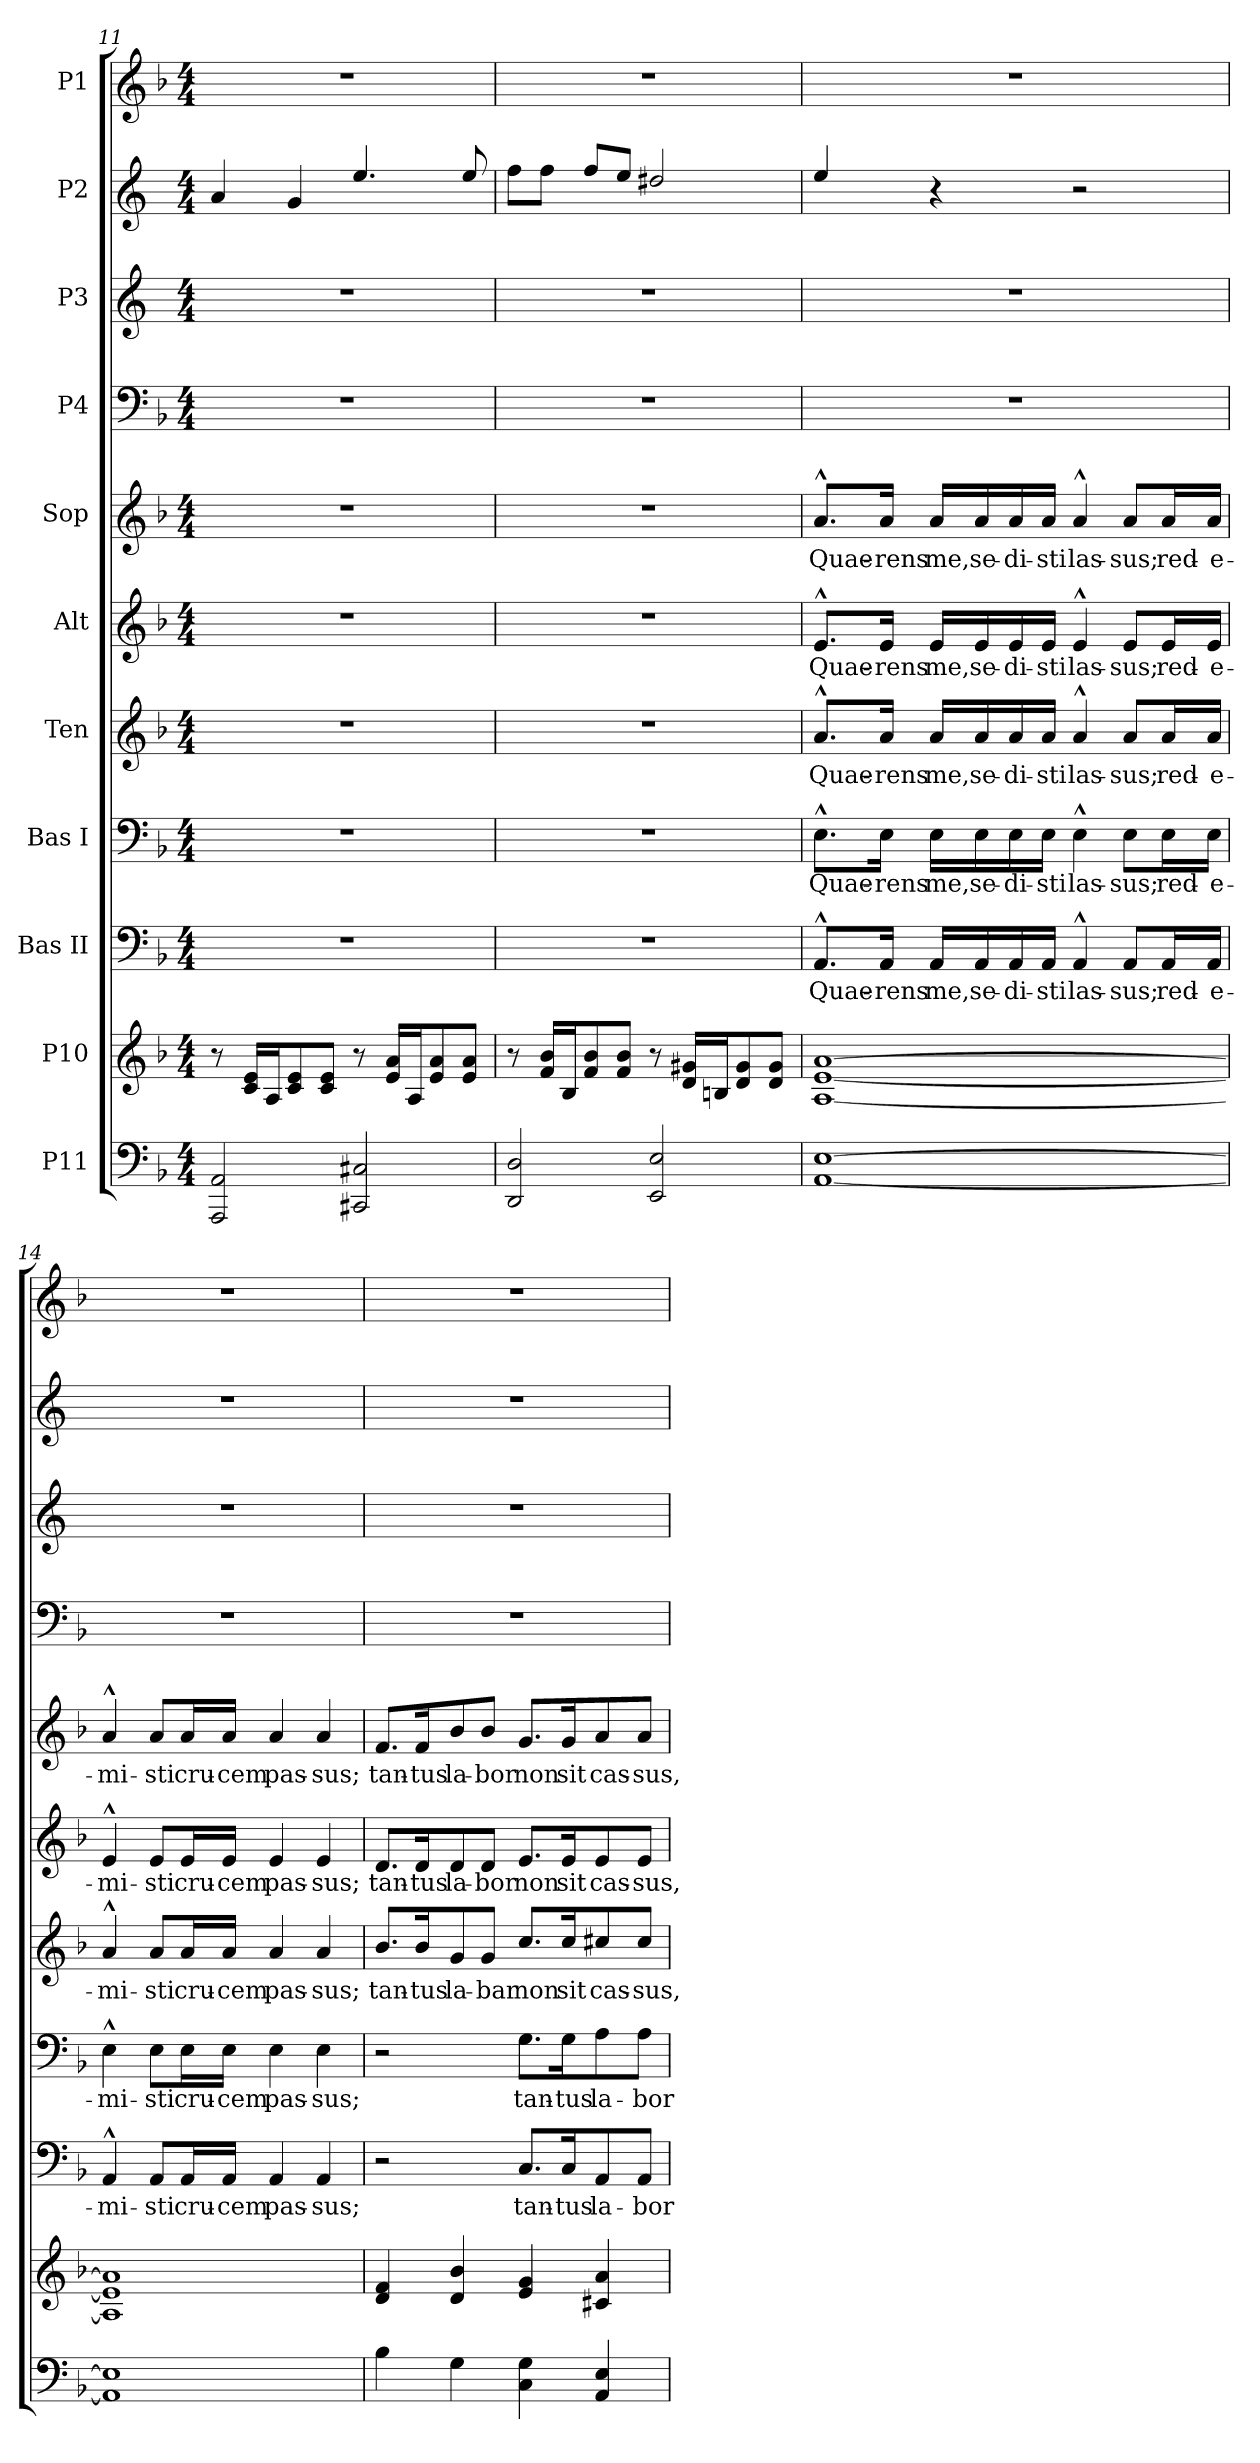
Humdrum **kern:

**kern	**kern	**kern	**text	**kern	**text	**kern	**text	**kern	**text	**kern	**text	**kern	**kern	**kern	**kern
*part11	*part10	*part9	*part9	*part8	*part8	*part7	*part7	*part6	*part6	*part5	*part5	*part4	*part3	*part2	*part1
*staff11	*staff10	*staff9	*staff9	*staff8	*staff8	*staff7	*staff7	*staff6	*staff6	*staff5	*staff5	*staff4	*staff3	*staff2	*staff1
*I"P11	*I"P10	*I"Bas II	*	*I"Bas I	*	*I"Ten	*	*I"Alt	*	*I"Sop	*	*I"P4	*I"P3	*I"P2	*I"P1
*clefF4	*clefG2	*clefF4	*	*clefF4	*	*clefG2	*	*clefG2	*	*clefG2	*	*clefF4	*clefG2	*clefG2	*clefG2
*	*	*	*	*	*	*ITrd7c12	*	*	*	*	*	*	*ITrd4c7	*ITrd4c7	*
*k[b-]	*k[b-]	*k[b-]	*	*k[b-]	*	*k[b-]	*	*k[b-]	*	*k[b-]	*	*k[b-]	*k[b-]	*k[b-]	*k[b-]
*F:	*F:	*F:	*	*F:	*	*	*	*F:	*	*F:	*	*F:	*F:	*F:	*F:
*M4/4	*M4/4	*M4/4	*	*M4/4	*	*M4/4	*	*M4/4	*	*M4/4	*	*M4/4	*M4/4	*M4/4	*M4/4
=11	=11	=11	=11	=11	=11	=11	=11	=11	=11	=11	=11	=11	=11	=11	=11
2AAA/ 2AA/	8r	1r	.	1r	.	1r	.	1r	.	1r	.	1r	1r	4d/	1r
.	16c/ 16e/LL	.	.	.	.	.	.	.	.	.	.	.	.	.	.
.	16A/J	.	.	.	.	.	.	.	.	.	.	.	.	.	.
.	8c/ 8e/	.	.	.	.	.	.	.	.	.	.	.	.	4c/	.
.	8c/ 8e/J	.	.	.	.	.	.	.	.	.	.	.	.	.	.
2CC#X/ 2C#X/	8r	.	.	.	.	.	.	.	.	.	.	.	.	4.a/	.
.	16e/ 16a/LL	.	.	.	.	.	.	.	.	.	.	.	.	.	.
.	16A/J	.	.	.	.	.	.	.	.	.	.	.	.	.	.
.	8e/ 8a/	.	.	.	.	.	.	.	.	.	.	.	.	.	.
.	8e/ 8a/J	.	.	.	.	.	.	.	.	.	.	.	.	8a/	.
=12	=12	=12	=12	=12	=12	=12	=12	=12	=12	=12	=12	=12	=12	=12	=12
2DD/ 2D/	8r	1r	.	1r	.	1r	.	1r	.	1r	.	1r	1r	8b-\L	1r
.	16f/ 16b-/LL	.	.	.	.	.	.	.	.	.	.	.	.	8b-\J	.
.	16B-/J	.	.	.	.	.	.	.	.	.	.	.	.	.	.
.	8f/ 8b-/	.	.	.	.	.	.	.	.	.	.	.	.	8b-/L	.
.	8f/ 8b-/J	.	.	.	.	.	.	.	.	.	.	.	.	8a/J	.
2EE/ 2E/	8r	.	.	.	.	.	.	.	.	.	.	.	.	2g#X/	.
.	16d/ 16g#X/LL	.	.	.	.	.	.	.	.	.	.	.	.	.	.
.	16Bn/J	.	.	.	.	.	.	.	.	.	.	.	.	.	.
.	8d/ 8g#/	.	.	.	.	.	.	.	.	.	.	.	.	.	.
.	8d/ 8g#/J	.	.	.	.	.	.	.	.	.	.	.	.	.	.
=13	=13	=13	=13	=13	=13	=13	=13	=13	=13	=13	=13	=13	=13	=13	=13
!	!	!	!LO:LY:b	!	!LO:LY:b	!	!LO:LY:b	!	!LO:LY:b	!	!LO:LY:b	!	!	!	!
[1AA [1E	[1A [1e [1a	8.AA^^/L	Quae-	8.E^^\L	Quae-	8.A^^/L	Quae-	8.e^^/L	Quae-	8.a^^/L	Quae-	1r	1r	4a/	1r
!	!	!	!LO:LY:b	!	!LO:LY:b	!	!LO:LY:b	!	!LO:LY:b	!	!LO:LY:b	!	!	!	!
.	.	16AA/Jk	-rens	16E\Jk	-rens	16A/Jk	-rens	16e/Jk	-rens	16a/Jk	-rens	.	.	.	.
!	!	!	!LO:LY:b	!	!LO:LY:b	!	!LO:LY:b	!	!LO:LY:b	!	!LO:LY:b	!	!	!	!
.	.	16AA/LL	me,	16E\LL	me,	16A/LL	me,	16e/LL	me,	16a/LL	me,	.	.	4r	.
!	!	!	!LO:LY:b	!	!LO:LY:b	!	!LO:LY:b	!	!LO:LY:b	!	!LO:LY:b	!	!	!	!
.	.	16AA/	se-	16E\	se-	16A/	se-	16e/	se-	16a/	se-	.	.	.	.
!	!	!	!LO:LY:b	!	!LO:LY:b	!	!LO:LY:b	!	!LO:LY:b	!	!LO:LY:b	!	!	!	!
.	.	16AA/	-di-	16E\	-di-	16A/	-di-	16e/	-di-	16a/	-di-	.	.	.	.
!	!	!	!LO:LY:b	!	!LO:LY:b	!	!LO:LY:b	!	!LO:LY:b	!	!LO:LY:b	!	!	!	!
.	.	16AA/JJ	-sti	16E\JJ	-sti	16A/JJ	-sti	16e/JJ	-sti	16a/JJ	-sti	.	.	.	.
!	!	!	!LO:LY:b	!	!LO:LY:b	!	!LO:LY:b	!	!LO:LY:b	!	!LO:LY:b	!	!	!	!
.	.	4AA^^/	las-	4E^^\	las-	4A^^/	las-	4e^^/	las-	4a^^/	las-	.	.	2r	.
!	!	!	!LO:LY:b	!	!LO:LY:b	!	!LO:LY:b	!	!LO:LY:b	!	!LO:LY:b	!	!	!	!
.	.	8AA/L	-sus;	8E\L	-sus;	8A/L	-sus;	8e/L	-sus;	8a/L	-sus;	.	.	.	.
!	!	!	!LO:LY:b	!	!LO:LY:b	!	!LO:LY:b	!	!LO:LY:b	!	!LO:LY:b	!	!	!	!
.	.	16AA/L	red-	16E\L	red-	16A/L	red-	16e/L	red-	16a/L	red-	.	.	.	.
!	!	!	!LO:LY:b	!	!LO:LY:b	!	!LO:LY:b	!	!LO:LY:b	!	!LO:LY:b	!	!	!	!
.	.	16AA/JJ	-e-	16E\JJ	-e-	16A/JJ	-e-	16e/JJ	-e-	16a/JJ	-e-	.	.	.	.
=14	=14	=14	=14	=14	=14	=14	=14	=14	=14	=14	=14	=14	=14	=14	=14
!	!	!	!LO:LY:b	!	!LO:LY:b	!	!LO:LY:b	!	!LO:LY:b	!	!LO:LY:b	!	!	!	!
1AA] 1E]	1A] 1e] 1a]	4AA^^/	-mi-	4E^^\	-mi-	4A^^/	-mi-	4e^^/	-mi-	4a^^/	-mi-	1r	1r	1r	1r
!	!	!	!LO:LY:b	!	!LO:LY:b	!	!LO:LY:b	!	!LO:LY:b	!	!LO:LY:b	!	!	!	!
.	.	8AA/L	-sti	8E\L	-sti	8A/L	-sti	8e/L	-sti	8a/L	-sti	.	.	.	.
!	!	!	!LO:LY:b	!	!LO:LY:b	!	!LO:LY:b	!	!LO:LY:b	!	!LO:LY:b	!	!	!	!
.	.	16AA/L	cru-	16E\L	cru-	16A/L	cru-	16e/L	cru-	16a/L	cru-	.	.	.	.
!	!	!	!LO:LY:b	!	!LO:LY:b	!	!LO:LY:b	!	!LO:LY:b	!	!LO:LY:b	!	!	!	!
.	.	16AA/JJ	-cem	16E\JJ	-cem	16A/JJ	-cem	16e/JJ	-cem	16a/JJ	-cem	.	.	.	.
!	!	!	!LO:LY:b	!	!LO:LY:b	!	!LO:LY:b	!	!LO:LY:b	!	!LO:LY:b	!	!	!	!
.	.	4AA/	pas-	4E\	pas-	4A/	pas-	4e/	pas-	4a/	pas-	.	.	.	.
!	!	!	!LO:LY:b	!	!LO:LY:b	!	!LO:LY:b	!	!LO:LY:b	!	!LO:LY:b	!	!	!	!
.	.	4AA/	-sus;	4E\	-sus;	4A/	-sus;	4e/	-sus;	4a/	-sus;	.	.	.	.
=15	=15	=15	=15	=15	=15	=15	=15	=15	=15	=15	=15	=15	=15	=15	=15
!	!	!	!	!	!	!	!LO:LY:b	!	!LO:LY:b	!	!LO:LY:b	!	!	!	!
4B-\	4d/ 4f/	2r	.	2r	.	8.B-/L	tan-	8.d/L	tan-	8.f/L	tan-	1r	1r	1r	1r
!	!	!	!	!	!	!	!LO:LY:b	!	!LO:LY:b	!	!LO:LY:b	!	!	!	!
.	.	.	.	.	.	16B-/K	-tus	16d/K	-tus	16f/K	-tus	.	.	.	.
!	!	!	!	!	!	!	!LO:LY:b	!	!LO:LY:b	!	!LO:LY:b	!	!	!	!
4G\	4d/ 4b-/	.	.	.	.	8G/	la-	8d/	la-	8b-/	la-	.	.	.	.
!	!	!	!	!	!	!	!LO:LY:b	!	!LO:LY:b	!	!LO:LY:b	!	!	!	!
.	.	.	.	.	.	8G/J	-bar	8d/J	-bor	8b-/J	-bor	.	.	.	.
!	!	!	!LO:LY:b	!	!LO:LY:b	!	!LO:LY:b	!	!LO:LY:b	!	!LO:LY:b	!	!	!	!
4C\ 4G\	4e/ 4g/	8.C/L	tan-	8.G\L	tan-	8.c/L	non	8.e/L	non	8.g/L	non	.	.	.	.
!	!	!	!LO:LY:b	!	!LO:LY:b	!	!LO:LY:b	!	!LO:LY:b	!	!LO:LY:b	!	!	!	!
.	.	16C/K	-tus	16G\K	-tus	16c/K	sit	16e/K	sit	16g/K	sit	.	.	.	.
!	!	!	!LO:LY:b	!	!LO:LY:b	!	!LO:LY:b	!	!LO:LY:b	!	!LO:LY:b	!	!	!	!
4AA/ 4E/	4c#X/ 4a/	8AA/	la-	8A\	la-	8c#X/	cas-	8e/	cas-	8a/	cas-	.	.	.	.
!	!	!	!LO:LY:b	!	!LO:LY:b	!	!LO:LY:b	!	!LO:LY:b	!	!LO:LY:b	!	!	!	!
.	.	8AA/J	-bor	8A\J	-bor	8c#/J	-sus,	8e/J	-sus,	8a/J	-sus,	.	.	.	.
=	=	=	=	=	=	=	=	=	=	=	=	=	=	=	=
*-	*-	*-	*-	*-	*-	*-	*-	*-	*-	*-	*-	*-	*-	*-	*-
